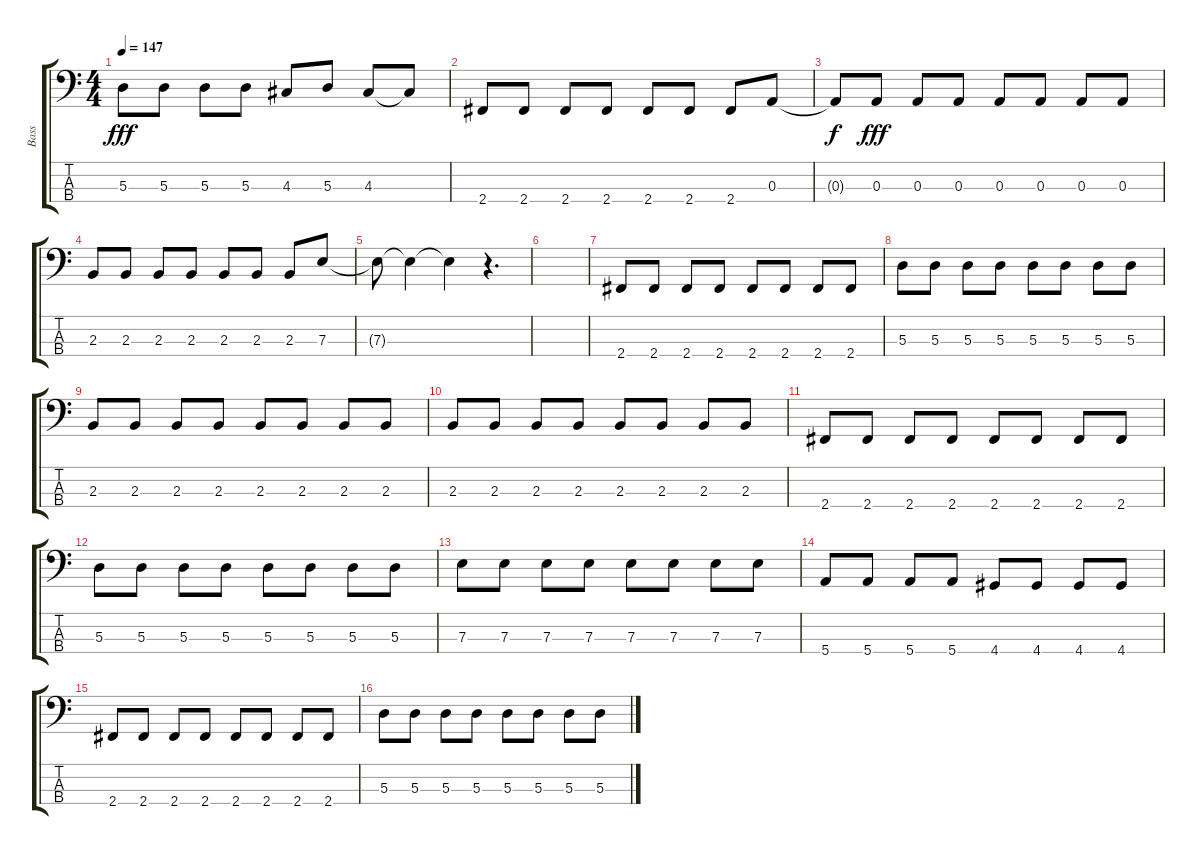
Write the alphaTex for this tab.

\track ("Bass" "Bass") {instrument electricbassfinger}
\staff {score tabs}
\tuning (G2 D2 A1 E1) {hide}
\ts (4 4)
\tempo 147
\clef f4
\ks c
5.3{t}.8{dy fff} 5.3.8 5.3.8 5.3.8 4.3.8 5.3.8 4.3.8 4.3{t}.8 |
2.4.8 2.4.8 2.4.8 2.4.8 2.4.8 2.4.8 2.4.8 0.3.8 |
0.3{t}.8{dy f} 0.3.8{dy fff} 0.3.8 0.3.8 0.3.8 0.3.8 0.3.8 0.3.8 |
2.3.8 2.3.8 2.3.8 2.3.8 2.3.8 2.3.8 2.3.8 7.3.8 |
7.3{t}.8 7.3{t}.4 7.3{t}.4 r.4{d} |
|
2.4.8 2.4.8 2.4.8 2.4.8 2.4.8 2.4.8 2.4.8 2.4.8 |
5.3.8 5.3.8 5.3.8 5.3.8 5.3.8 5.3.8 5.3.8 5.3.8 |
2.3.8 2.3.8 2.3.8 2.3.8 2.3.8 2.3.8 2.3.8 2.3.8 |
2.3.8 2.3.8 2.3.8 2.3.8 2.3.8 2.3.8 2.3.8 2.3.8 |
2.4.8 2.4.8 2.4.8 2.4.8 2.4.8 2.4.8 2.4.8 2.4.8 |
5.3.8 5.3.8 5.3.8 5.3.8 5.3.8 5.3.8 5.3.8 5.3.8 |
7.3.8 7.3.8 7.3.8 7.3.8 7.3.8 7.3.8 7.3.8 7.3.8 |
5.4.8 5.4.8 5.4.8 5.4.8 4.4.8 4.4.8 4.4.8 4.4.8 |
2.4.8 2.4.8 2.4.8 2.4.8 2.4.8 2.4.8 2.4.8 2.4.8 |
5.3.8 5.3.8 5.3.8 5.3.8 5.3.8 5.3.8 5.3.8 5.3.8
